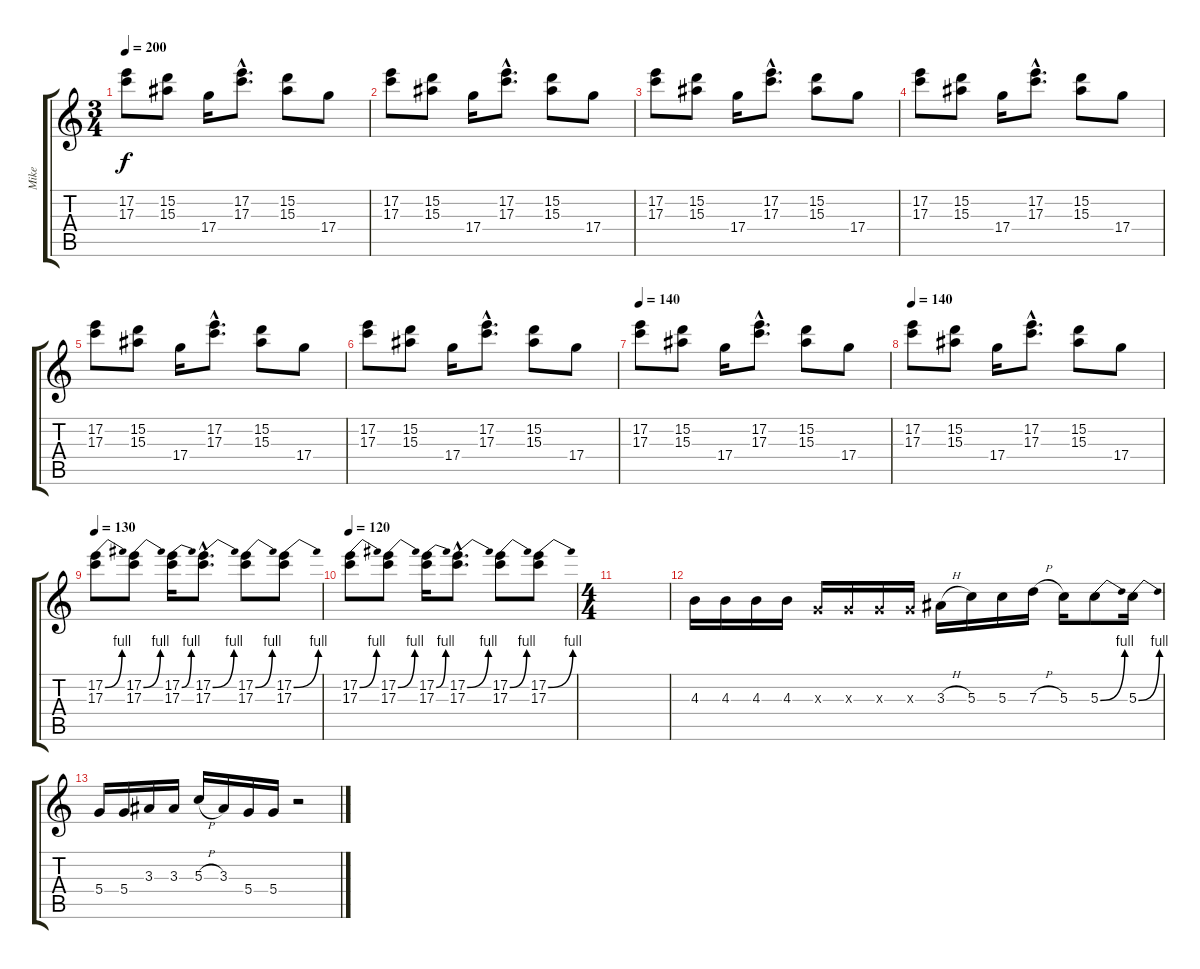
\track ("Mike" "Mike") {instrument distortionguitar}
\staff {score tabs}
\tuning (E4 B3 G3 D3 A2 E2) {hide}
\ts (3 4)
\tempo 200
\clef g2
\ks c
(17.2 17.3).8{dy f} (15.2 15.3).8 17.4.16 (17.2{hac} 17.3{hac}).8{d} (15.2 15.3).8 17.4.8 |
(17.2 17.3).8 (15.2 15.3).8 17.4.16 (17.2{hac} 17.3{hac}).8{d} (15.2 15.3).8 17.4.8 |
(17.2 17.3).8 (15.2 15.3).8 17.4.16 (17.2{hac} 17.3{hac}).8{d} (15.2 15.3).8 17.4.8 |
(17.2 17.3).8 (15.2 15.3).8 17.4.16 (17.2{hac} 17.3{hac}).8{d} (15.2 15.3).8 17.4.8 |
(17.2 17.3).8 (15.2 15.3).8 17.4.16 (17.2{hac} 17.3{hac}).8{d} (15.2 15.3).8 17.4.8 |
(17.2 17.3).8 (15.2 15.3).8 17.4.16 (17.2{hac} 17.3{hac}).8{d} (15.2 15.3).8 17.4.8 |
\tempo 140
(17.2 17.3).8 (15.2 15.3).8 17.4.16 (17.2{hac} 17.3{hac}).8{d} (15.2 15.3).8 17.4.8 |
\tempo 140
(17.2 17.3).8 (15.2 15.3).8 17.4.16 (17.2{hac} 17.3{hac}).8{d} (15.2 15.3).8 17.4.8 |
\tempo 130
(17.2{be (bend 0 0 60 4)} 17.3).8 (17.2{be (bend 0 0 60 4)} 17.3).8 (17.2{be (bend 0 0 60 4)} 17.3).16 (17.2{be (bend 0 0 60 4) hac} 17.3{hac}).8{d} (17.2{be (bend 0 0 60 4)} 17.3).8 (17.2{be (bend 0 0 60 4)} 17.3).8 |
\tempo 120
(17.2{be (bend 0 0 60 4)} 17.3).8 (17.2{be (bend 0 0 60 4)} 17.3).8 (17.2{be (bend 0 0 60 4)} 17.3).16 (17.2{be (bend 0 0 60 4) hac} 17.3{hac}).8{d} (17.2{be (bend 0 0 60 4)} 17.3).8 (17.2{be (bend 0 0 60 4)} 17.3).8 |
\ts (4 4)
|
4.3.16 4.3.16 4.3.16 4.3.16 0.3{x}.16 0.3{x}.16 0.3{x}.16 0.3{x}.16 3.3{h}.16 5.3.16 5.3.16 7.3{h}.16 5.3.16 5.3{be (bend 0 0 60 4)}.8 5.3{be (bend 0 0 60 4)}.16 |
5.4.16 5.4.16 3.3.16 3.3.16 5.3{h}.16 3.3.16 5.4.16 5.4.16 r.2
